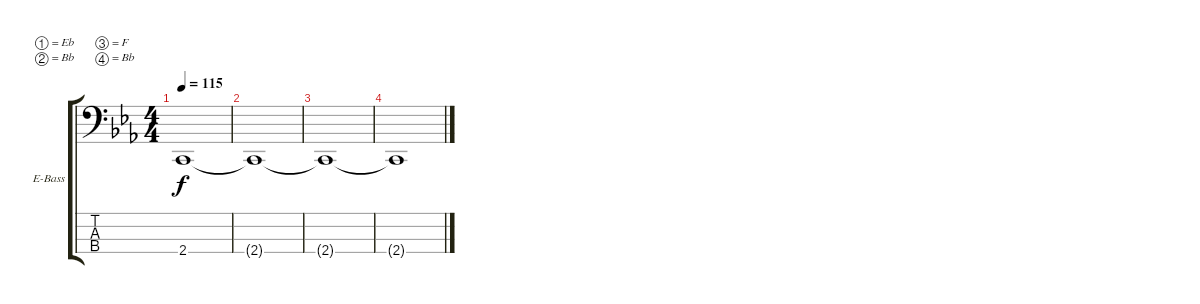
\bracketExtendMode groupsimilarinstruments
\firstSystemTrackNameOrientation horizontal
\otherSystemsTrackNameOrientation horizontal
\track ("Bass" "E-Bass") {instrument electricbassfinger}
\staff {score tabs}
\tuning (Eb2 Bb1 F1 Bb0)
\ts (4 4)
\tempo 115
\clef f4
\ks cminor
2.4.1{dy f} |
2.4{t}.1 |
2.4{t}.1 |
2.4{t}.1
